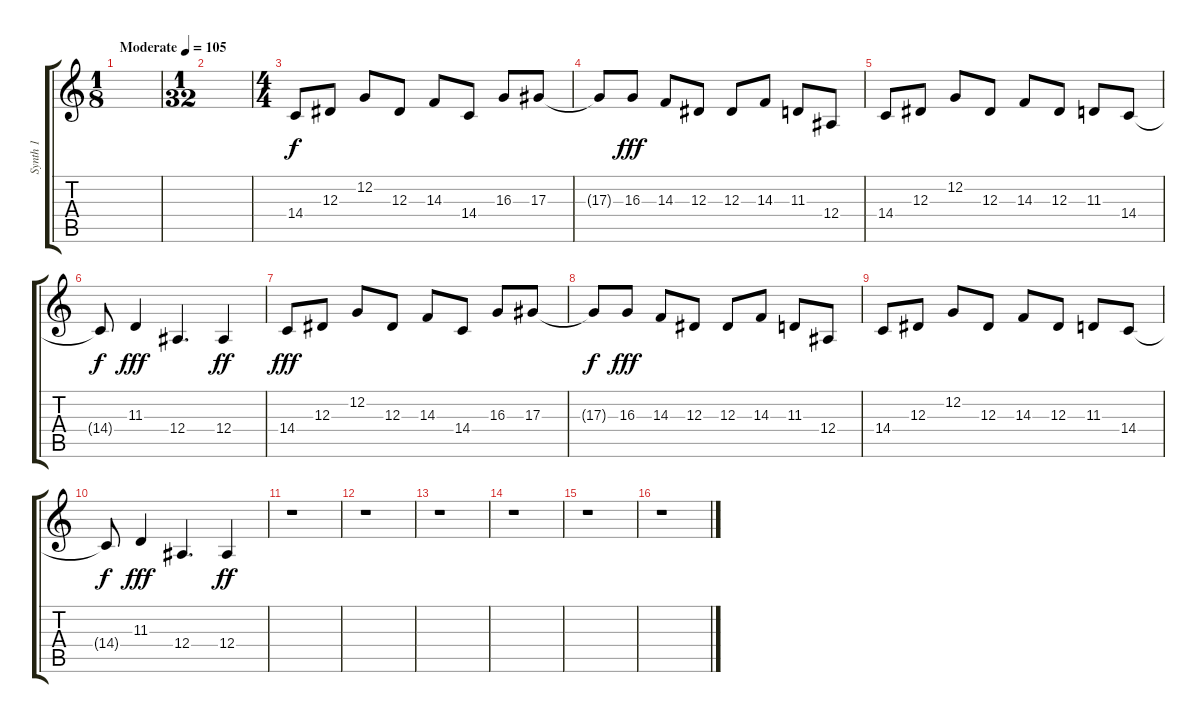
\track ("Synth 1" "Synth 1") {instrument shanai}
\staff {score tabs}
\tuning (C4 G3 Eb3 Bb2 F2 C2) {hide}
\ts (1 8)
\tempo (105 "Moderate")
\clef g2
\ks c
|
\ts (1 32)
|
\ts (4 4)
14.4.8 12.3.8 12.2.8 12.3.8 14.3.8 14.4.8 16.3.8 17.3.8 |
17.3{t}.8 16.3.8{dy fff} 14.3.8 12.3.8 12.3.8 14.3.8 11.3.8 12.4.8 |
14.4.8 12.3.8 12.2.8 12.3.8 14.3.8 12.3.8 11.3.8 14.4.8 |
14.4{t}.8{dy f} 11.3.4{dy fff} 12.4.4{d} 12.4.4{dy ff} |
14.4.8{dy fff} 12.3.8 12.2.8 12.3.8 14.3.8 14.4.8 16.3.8 17.3.8 |
17.3{t}.8{dy f} 16.3.8{dy fff} 14.3.8 12.3.8 12.3.8 14.3.8 11.3.8 12.4.8 |
14.4.8 12.3.8 12.2.8 12.3.8 14.3.8 12.3.8 11.3.8 14.4.8 |
14.4{t}.8{dy f} 11.3.4{dy fff} 12.4.4{d} 12.4.4{dy ff} |
r.1 |
r.1 |
r.1 |
r.1 |
r.1 |
r.1
